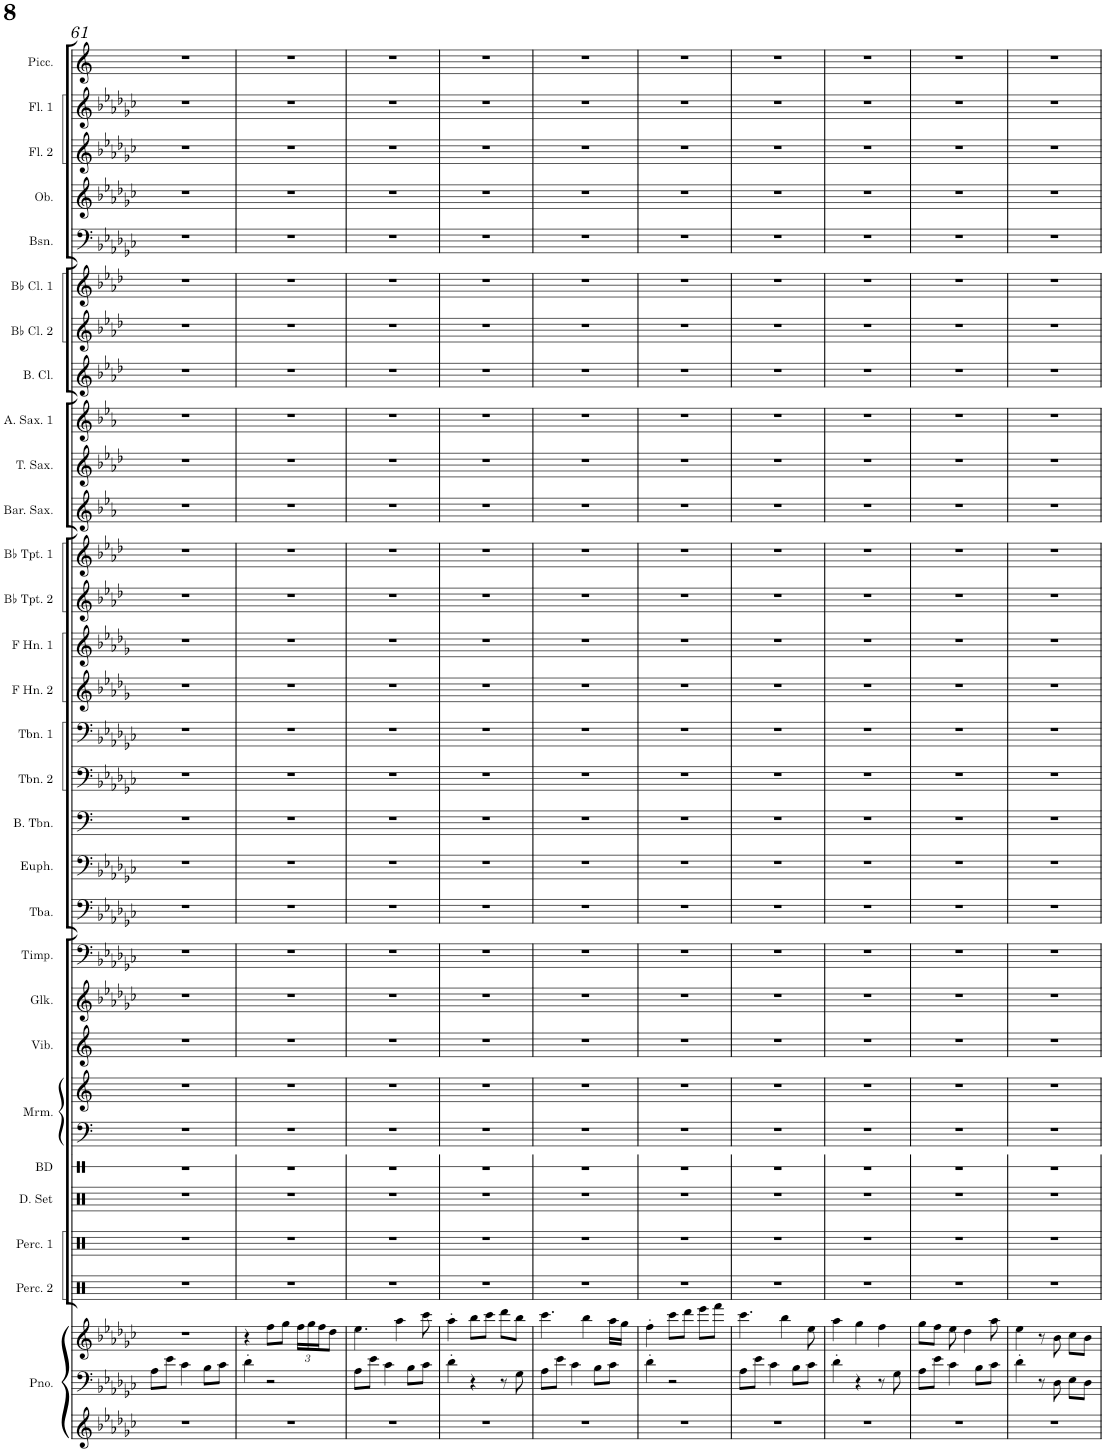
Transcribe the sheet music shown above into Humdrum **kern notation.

**kern	**kern	**kern	**kern	**kern	**kern	**kern	**kern	**kern	**kern	**kern	**kern	**kern	**kern	**kern	**kern	**kern	**kern	**kern	**kern	**kern	**kern	**kern	**kern	**kern	**kern	**kern	**kern	**kern	**kern	**kern	**kern
*part29	*part29	*part29	*part28	*part27	*part26	*part25	*part24	*part24	*part23	*part22	*part21	*part20	*part19	*part18	*part17	*part16	*part15	*part14	*part13	*part12	*part11	*part10	*part9	*part8	*part7	*part6	*part5	*part4	*part3	*part2	*part1
*staff32	*staff31	*staff30	*staff29	*staff28	*staff27	*staff26	*staff25	*staff24	*staff23	*staff22	*staff21	*staff20	*staff19	*staff18	*staff17	*staff16	*staff15	*staff14	*staff13	*staff12	*staff11	*staff10	*staff9	*staff8	*staff7	*staff6	*staff5	*staff4	*staff3	*staff2	*staff1
*I"Piano	*	*	*I"Percussion 2	*I"Percussion 1	*I"Drumset	*I"Bass Drum	*I"Marimba	*	*I"Vibraphone	*I"Glockenspiel	*I"Timpani	*I"Tuba	*I"Euphonium	*I"Bass Trombone	*I"Trombone 2	*I"Trombone 1	*I"French Horn 2	*I"French Horn 1	*I"Bb Trumpet 2	*I"Bb Trumpet 1	*I"Baritone Saxophone	*I"Tenor Saxophone	*I"Alto Saxophone 1	*I"Bass Clarinet	*I"Bb Clarinet 2	*I"Bb Clarinet 1	*I"Bassoon	*I"Oboe	*I"Flute 2	*I"Flute 1	*I"Piccolo
*I'Pno.	*	*	*I'Perc. 2	*I'Perc. 1	*I'D. Set	*I'BD	*I'Mrm.	*	*I'Vib.	*I'Glk.	*I'Timp.	*I'Tba.	*I'Euph.	*I'B. Tbn.	*I'Tbn. 2	*I'Tbn. 1	*I'F Hn. 2	*I'F Hn. 1	*I'Bb Tpt. 2	*I'Bb Tpt. 1	*I'Bar. Sax.	*I'T. Sax.	*I'A. Sax. 1	*I'B. Cl.	*I'Bb Cl. 2	*I'Bb Cl. 1	*I'Bsn.	*I'Ob.	*I'Fl. 2	*I'Fl. 1	*I'Picc.
!!LO:PB:g=z
*clefG2	*clefF4	*clefG2	*clefX	*clefX	*clefX	*clefX	*clefF4	*clefG2	*clefG2	*clefG2	*clefF4	*clefF4	*clefF4	*clefF4	*clefF4	*clefF4	*clefG2	*clefG2	*clefG2	*clefG2	*clefG2	*clefG2	*clefG2	*clefG2	*clefG2	*clefG2	*clefF4	*clefG2	*clefG2	*clefG2	*clefG2
*	*	*	*	*	*	*	*	*	*	*Trd-14c-24	*	*	*	*	*	*	*Trd4c7	*Trd4c7	*Trd1c2	*Trd1c2	*Trd12c21	*Trd8c14	*Trd5c9	*Trd8c14	*Trd1c2	*Trd1c2	*	*	*	*	*Trd-7c-12
*k[b-e-a-d-g-c-]	*k[b-e-a-d-g-c-]	*k[b-e-a-d-g-c-]	*k[]	*k[]	*k[]	*k[]	*k[]	*k[]	*k[]	*k[b-e-a-d-g-c-]	*k[b-e-a-d-g-c-]	*k[b-e-a-d-g-c-]	*k[b-e-a-d-g-c-]	*k[]	*k[b-e-a-d-g-c-]	*k[b-e-a-d-g-c-]	*k[b-e-a-d-g-]	*k[b-e-a-d-g-]	*k[b-e-a-d-]	*k[b-e-a-d-]	*k[b-e-a-]	*k[b-e-a-d-]	*k[b-e-a-]	*k[b-e-a-d-]	*k[b-e-a-d-]	*k[b-e-a-d-]	*k[b-e-a-d-g-c-]	*k[b-e-a-d-g-c-]	*k[b-e-a-d-g-c-]	*k[b-e-a-d-g-c-]	*k[]
*M3/4	*M3/4	*M3/4	*M3/4	*M3/4	*M3/4	*M3/4	*M3/4	*M3/4	*M3/4	*M3/4	*M3/4	*M3/4	*M3/4	*M3/4	*M3/4	*M3/4	*M3/4	*M3/4	*M3/4	*M3/4	*M3/4	*M3/4	*M3/4	*M3/4	*M3/4	*M3/4	*M3/4	*M3/4	*M3/4	*M3/4	*M3/4
=61	=61	=61	=61	=61	=61	=61	=61	=61	=61	=61	=61	=61	=61	=61	=61	=61	=61	=61	=61	=61	=61	=61	=61	=61	=61	=61	=61	=61	=61	=61	=61
2.r	8A-\L	2.r	2.r	2.r	2.r	2.r	2.r	2.r	2.r	2.r	2.r	2.r	2.r	2.r	2.r	2.r	2.r	2.r	2.r	2.r	2.r	2.r	2.r	2.r	2.r	2.r	2.r	2.r	2.r	2.r	2.r
.	8e-\J	.	.	.	.	.	.	.	.	.	.	.	.	.	.	.	.	.	.	.	.	.	.	.	.	.	.	.	.	.	.
.	4c-\	.	.	.	.	.	.	.	.	.	.	.	.	.	.	.	.	.	.	.	.	.	.	.	.	.	.	.	.	.	.
.	8B-\L	.	.	.	.	.	.	.	.	.	.	.	.	.	.	.	.	.	.	.	.	.	.	.	.	.	.	.	.	.	.
.	8c-\J	.	.	.	.	.	.	.	.	.	.	.	.	.	.	.	.	.	.	.	.	.	.	.	.	.	.	.	.	.	.
=62	=62	=62	=62	=62	=62	=62	=62	=62	=62	=62	=62	=62	=62	=62	=62	=62	=62	=62	=62	=62	=62	=62	=62	=62	=62	=62	=62	=62	=62	=62	=62
2.r	4d-'\	4r	2.r	2.r	2.r	2.r	2.r	2.r	2.r	2.r	2.r	2.r	2.r	2.r	2.r	2.r	2.r	2.r	2.r	2.r	2.r	2.r	2.r	2.r	2.r	2.r	2.r	2.r	2.r	2.r	2.r
.	2r	8ff\L	.	.	.	.	.	.	.	.	.	.	.	.	.	.	.	.	.	.	.	.	.	.	.	.	.	.	.	.	.
.	.	8gg-\J	.	.	.	.	.	.	.	.	.	.	.	.	.	.	.	.	.	.	.	.	.	.	.	.	.	.	.	.	.
*	*	*Xbrackettup	*	*	*	*	*	*	*	*	*	*	*	*	*	*	*	*	*	*	*	*	*	*	*	*	*	*	*	*	*
.	.	24ff\LL	.	.	.	.	.	.	.	.	.	.	.	.	.	.	.	.	.	.	.	.	.	.	.	.	.	.	.	.	.
.	.	24gg-\	.	.	.	.	.	.	.	.	.	.	.	.	.	.	.	.	.	.	.	.	.	.	.	.	.	.	.	.	.
.	.	24ff\J	.	.	.	.	.	.	.	.	.	.	.	.	.	.	.	.	.	.	.	.	.	.	.	.	.	.	.	.	.
.	.	8dd-\J	.	.	.	.	.	.	.	.	.	.	.	.	.	.	.	.	.	.	.	.	.	.	.	.	.	.	.	.	.
=63	=63	=63	=63	=63	=63	=63	=63	=63	=63	=63	=63	=63	=63	=63	=63	=63	=63	=63	=63	=63	=63	=63	=63	=63	=63	=63	=63	=63	=63	=63	=63
2.r	8A-\L	4.ee-\	2.r	2.r	2.r	2.r	2.r	2.r	2.r	2.r	2.r	2.r	2.r	2.r	2.r	2.r	2.r	2.r	2.r	2.r	2.r	2.r	2.r	2.r	2.r	2.r	2.r	2.r	2.r	2.r	2.r
.	8e-\J	.	.	.	.	.	.	.	.	.	.	.	.	.	.	.	.	.	.	.	.	.	.	.	.	.	.	.	.	.	.
.	4c-\	.	.	.	.	.	.	.	.	.	.	.	.	.	.	.	.	.	.	.	.	.	.	.	.	.	.	.	.	.	.
.	.	4aa-\	.	.	.	.	.	.	.	.	.	.	.	.	.	.	.	.	.	.	.	.	.	.	.	.	.	.	.	.	.
.	8B-\L	.	.	.	.	.	.	.	.	.	.	.	.	.	.	.	.	.	.	.	.	.	.	.	.	.	.	.	.	.	.
.	8c-\J	8ccc-\	.	.	.	.	.	.	.	.	.	.	.	.	.	.	.	.	.	.	.	.	.	.	.	.	.	.	.	.	.
=64	=64	=64	=64	=64	=64	=64	=64	=64	=64	=64	=64	=64	=64	=64	=64	=64	=64	=64	=64	=64	=64	=64	=64	=64	=64	=64	=64	=64	=64	=64	=64
2.r	4d-'\	4aa-'\	2.r	2.r	2.r	2.r	2.r	2.r	2.r	2.r	2.r	2.r	2.r	2.r	2.r	2.r	2.r	2.r	2.r	2.r	2.r	2.r	2.r	2.r	2.r	2.r	2.r	2.r	2.r	2.r	2.r
.	4r	8bb-\L	.	.	.	.	.	.	.	.	.	.	.	.	.	.	.	.	.	.	.	.	.	.	.	.	.	.	.	.	.
.	.	8ccc-\J	.	.	.	.	.	.	.	.	.	.	.	.	.	.	.	.	.	.	.	.	.	.	.	.	.	.	.	.	.
.	8r	8ddd-\L	.	.	.	.	.	.	.	.	.	.	.	.	.	.	.	.	.	.	.	.	.	.	.	.	.	.	.	.	.
.	8G-\	8bb-\J	.	.	.	.	.	.	.	.	.	.	.	.	.	.	.	.	.	.	.	.	.	.	.	.	.	.	.	.	.
=65	=65	=65	=65	=65	=65	=65	=65	=65	=65	=65	=65	=65	=65	=65	=65	=65	=65	=65	=65	=65	=65	=65	=65	=65	=65	=65	=65	=65	=65	=65	=65
2.r	8A-\L	4.ccc-\	2.r	2.r	2.r	2.r	2.r	2.r	2.r	2.r	2.r	2.r	2.r	2.r	2.r	2.r	2.r	2.r	2.r	2.r	2.r	2.r	2.r	2.r	2.r	2.r	2.r	2.r	2.r	2.r	2.r
.	8e-\J	.	.	.	.	.	.	.	.	.	.	.	.	.	.	.	.	.	.	.	.	.	.	.	.	.	.	.	.	.	.
.	4c-\	.	.	.	.	.	.	.	.	.	.	.	.	.	.	.	.	.	.	.	.	.	.	.	.	.	.	.	.	.	.
.	.	4bb-\	.	.	.	.	.	.	.	.	.	.	.	.	.	.	.	.	.	.	.	.	.	.	.	.	.	.	.	.	.
.	8B-\L	.	.	.	.	.	.	.	.	.	.	.	.	.	.	.	.	.	.	.	.	.	.	.	.	.	.	.	.	.	.
.	8c-\J	16aa-\LL	.	.	.	.	.	.	.	.	.	.	.	.	.	.	.	.	.	.	.	.	.	.	.	.	.	.	.	.	.
.	.	16gg-\JJ	.	.	.	.	.	.	.	.	.	.	.	.	.	.	.	.	.	.	.	.	.	.	.	.	.	.	.	.	.
=66	=66	=66	=66	=66	=66	=66	=66	=66	=66	=66	=66	=66	=66	=66	=66	=66	=66	=66	=66	=66	=66	=66	=66	=66	=66	=66	=66	=66	=66	=66	=66
2.r	4d-'\	4ff'\	2.r	2.r	2.r	2.r	2.r	2.r	2.r	2.r	2.r	2.r	2.r	2.r	2.r	2.r	2.r	2.r	2.r	2.r	2.r	2.r	2.r	2.r	2.r	2.r	2.r	2.r	2.r	2.r	2.r
.	2r	8ccc-\L	.	.	.	.	.	.	.	.	.	.	.	.	.	.	.	.	.	.	.	.	.	.	.	.	.	.	.	.	.
.	.	8ddd-\J	.	.	.	.	.	.	.	.	.	.	.	.	.	.	.	.	.	.	.	.	.	.	.	.	.	.	.	.	.
.	.	8eee-\L	.	.	.	.	.	.	.	.	.	.	.	.	.	.	.	.	.	.	.	.	.	.	.	.	.	.	.	.	.
.	.	8fff\J	.	.	.	.	.	.	.	.	.	.	.	.	.	.	.	.	.	.	.	.	.	.	.	.	.	.	.	.	.
=67	=67	=67	=67	=67	=67	=67	=67	=67	=67	=67	=67	=67	=67	=67	=67	=67	=67	=67	=67	=67	=67	=67	=67	=67	=67	=67	=67	=67	=67	=67	=67
2.r	8A-\L	4.ccc-\	2.r	2.r	2.r	2.r	2.r	2.r	2.r	2.r	2.r	2.r	2.r	2.r	2.r	2.r	2.r	2.r	2.r	2.r	2.r	2.r	2.r	2.r	2.r	2.r	2.r	2.r	2.r	2.r	2.r
.	8e-\J	.	.	.	.	.	.	.	.	.	.	.	.	.	.	.	.	.	.	.	.	.	.	.	.	.	.	.	.	.	.
.	4c-\	.	.	.	.	.	.	.	.	.	.	.	.	.	.	.	.	.	.	.	.	.	.	.	.	.	.	.	.	.	.
.	.	4bb-\	.	.	.	.	.	.	.	.	.	.	.	.	.	.	.	.	.	.	.	.	.	.	.	.	.	.	.	.	.
.	8B-\L	.	.	.	.	.	.	.	.	.	.	.	.	.	.	.	.	.	.	.	.	.	.	.	.	.	.	.	.	.	.
.	8c-\J	8ee-\	.	.	.	.	.	.	.	.	.	.	.	.	.	.	.	.	.	.	.	.	.	.	.	.	.	.	.	.	.
=68	=68	=68	=68	=68	=68	=68	=68	=68	=68	=68	=68	=68	=68	=68	=68	=68	=68	=68	=68	=68	=68	=68	=68	=68	=68	=68	=68	=68	=68	=68	=68
2.r	4d-'\	4aa-\	2.r	2.r	2.r	2.r	2.r	2.r	2.r	2.r	2.r	2.r	2.r	2.r	2.r	2.r	2.r	2.r	2.r	2.r	2.r	2.r	2.r	2.r	2.r	2.r	2.r	2.r	2.r	2.r	2.r
.	4r	4gg-\	.	.	.	.	.	.	.	.	.	.	.	.	.	.	.	.	.	.	.	.	.	.	.	.	.	.	.	.	.
.	8r	4ff\	.	.	.	.	.	.	.	.	.	.	.	.	.	.	.	.	.	.	.	.	.	.	.	.	.	.	.	.	.
.	8G-\	.	.	.	.	.	.	.	.	.	.	.	.	.	.	.	.	.	.	.	.	.	.	.	.	.	.	.	.	.	.
=69	=69	=69	=69	=69	=69	=69	=69	=69	=69	=69	=69	=69	=69	=69	=69	=69	=69	=69	=69	=69	=69	=69	=69	=69	=69	=69	=69	=69	=69	=69	=69
2.r	8A-\L	8gg-\L	2.r	2.r	2.r	2.r	2.r	2.r	2.r	2.r	2.r	2.r	2.r	2.r	2.r	2.r	2.r	2.r	2.r	2.r	2.r	2.r	2.r	2.r	2.r	2.r	2.r	2.r	2.r	2.r	2.r
.	8e-\J	8ff\J	.	.	.	.	.	.	.	.	.	.	.	.	.	.	.	.	.	.	.	.	.	.	.	.	.	.	.	.	.
.	4c-\	8ee-\	.	.	.	.	.	.	.	.	.	.	.	.	.	.	.	.	.	.	.	.	.	.	.	.	.	.	.	.	.
.	.	4dd-\	.	.	.	.	.	.	.	.	.	.	.	.	.	.	.	.	.	.	.	.	.	.	.	.	.	.	.	.	.
.	8B-\L	.	.	.	.	.	.	.	.	.	.	.	.	.	.	.	.	.	.	.	.	.	.	.	.	.	.	.	.	.	.
.	8c-\J	8aa-\	.	.	.	.	.	.	.	.	.	.	.	.	.	.	.	.	.	.	.	.	.	.	.	.	.	.	.	.	.
=70	=70	=70	=70	=70	=70	=70	=70	=70	=70	=70	=70	=70	=70	=70	=70	=70	=70	=70	=70	=70	=70	=70	=70	=70	=70	=70	=70	=70	=70	=70	=70
2.r	4d-'\	4ee-\	2.r	2.r	2.r	2.r	2.r	2.r	2.r	2.r	2.r	2.r	2.r	2.r	2.r	2.r	2.r	2.r	2.r	2.r	2.r	2.r	2.r	2.r	2.r	2.r	2.r	2.r	2.r	2.r	2.r
.	8r	8r	.	.	.	.	.	.	.	.	.	.	.	.	.	.	.	.	.	.	.	.	.	.	.	.	.	.	.	.	.
.	8D-\	8b-\	.	.	.	.	.	.	.	.	.	.	.	.	.	.	.	.	.	.	.	.	.	.	.	.	.	.	.	.	.
.	8E-\L	8cc-\L	.	.	.	.	.	.	.	.	.	.	.	.	.	.	.	.	.	.	.	.	.	.	.	.	.	.	.	.	.
.	8D-\J	8b-\J	.	.	.	.	.	.	.	.	.	.	.	.	.	.	.	.	.	.	.	.	.	.	.	.	.	.	.	.	.
=	=	=	=	=	=	=	=	=	=	=	=	=	=	=	=	=	=	=	=	=	=	=	=	=	=	=	=	=	=	=	=
*-	*-	*-	*-	*-	*-	*-	*-	*-	*-	*-	*-	*-	*-	*-	*-	*-	*-	*-	*-	*-	*-	*-	*-	*-	*-	*-	*-	*-	*-	*-	*-
